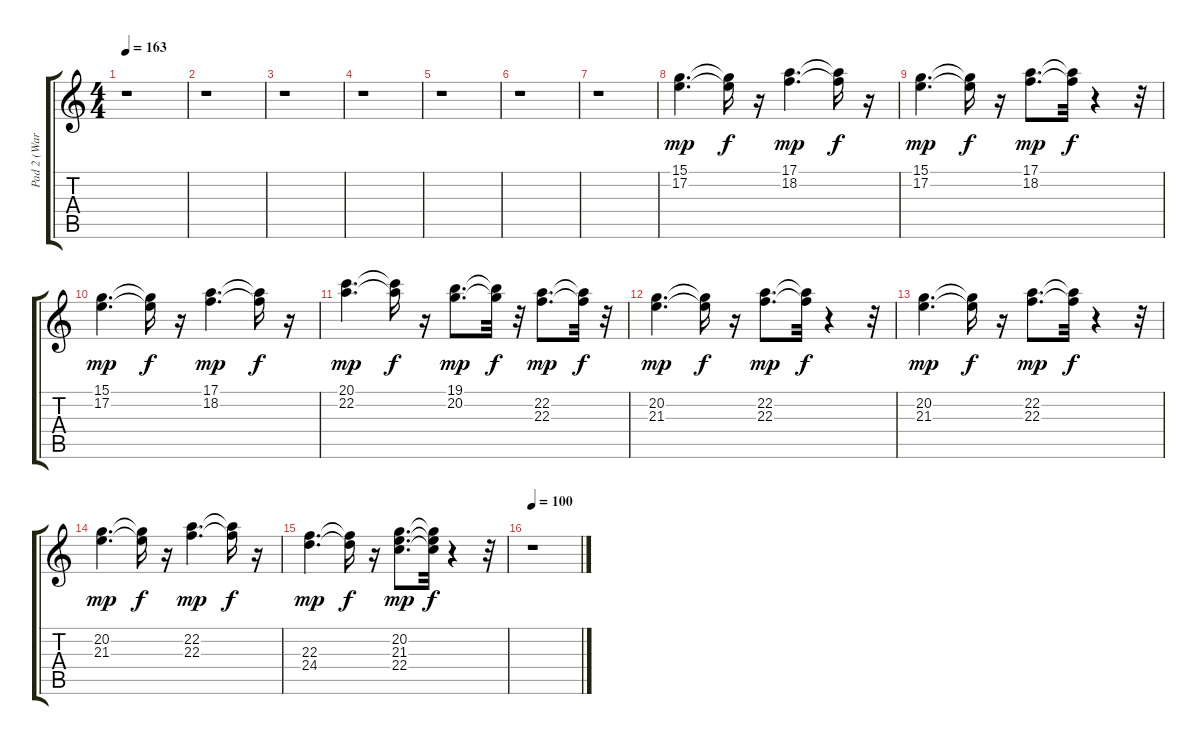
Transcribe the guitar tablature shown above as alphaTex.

\track ("Pad 2 (Warm)" "Pad 2 (War") {instrument acousticgrandpiano}
\staff {score tabs}
\tuning (E4 B3 G3 D3 A2 E2) {hide}
\ts (4 4)
\tempo 163
\clef g2
\ks c
r.1{dy f} |
r.1 |
r.1 |
r.1 |
r.1 |
r.1 |
r.1 |
(15.1 17.2).4{d dy mp} (15.1{t} 17.2{t}).16{dy f} r.16 (17.1 18.2).4{d dy mp} (17.1{t} 18.2{t}).16{dy f} r.16 |
(15.1 17.2).4{d dy mp} (15.1{t} 17.2{t}).16{dy f} r.16 (17.1 18.2).8{d dy mp} (17.1{t} 18.2{t}).32{dy f} r.4 r.32 |
(15.1 17.2).4{d dy mp} (15.1{t} 17.2{t}).16{dy f} r.16 (17.1 18.2).4{d dy mp} (17.1{t} 18.2{t}).16{dy f} r.16 |
(20.1 22.2).4{d dy mp} (20.1{t} 22.2{t}).16{dy f} r.16 (19.1 20.2).8{d dy mp} (19.1{t} 20.2{t}).32{dy f} r.32 (22.2 22.3).8{d dy mp} (22.2{t} 22.3{t}).32{dy f} r.32 |
(20.2 21.3).4{d dy mp} (20.2{t} 21.3{t}).16{dy f} r.16 (22.2 22.3).8{d dy mp} (22.2{t} 22.3{t}).32{dy f} r.4 r.32 |
(20.2 21.3).4{d dy mp} (20.2{t} 21.3{t}).16{dy f} r.16 (22.2 22.3).8{d dy mp} (22.2{t} 22.3{t}).32{dy f} r.4 r.32 |
(20.2 21.3).4{d dy mp} (20.2{t} 21.3{t}).16{dy f} r.16 (22.2 22.3).4{d dy mp} (22.2{t} 22.3{t}).16{dy f} r.16 |
(22.3 24.4).4{d dy mp} (22.3{t} 24.4{t}).16{dy f} r.16 (20.2 21.3 22.4).8{d dy mp} (20.2{t} 21.3{t} 22.4{t}).32{dy f} r.4 r.32 |
\tempo 100
r.1
